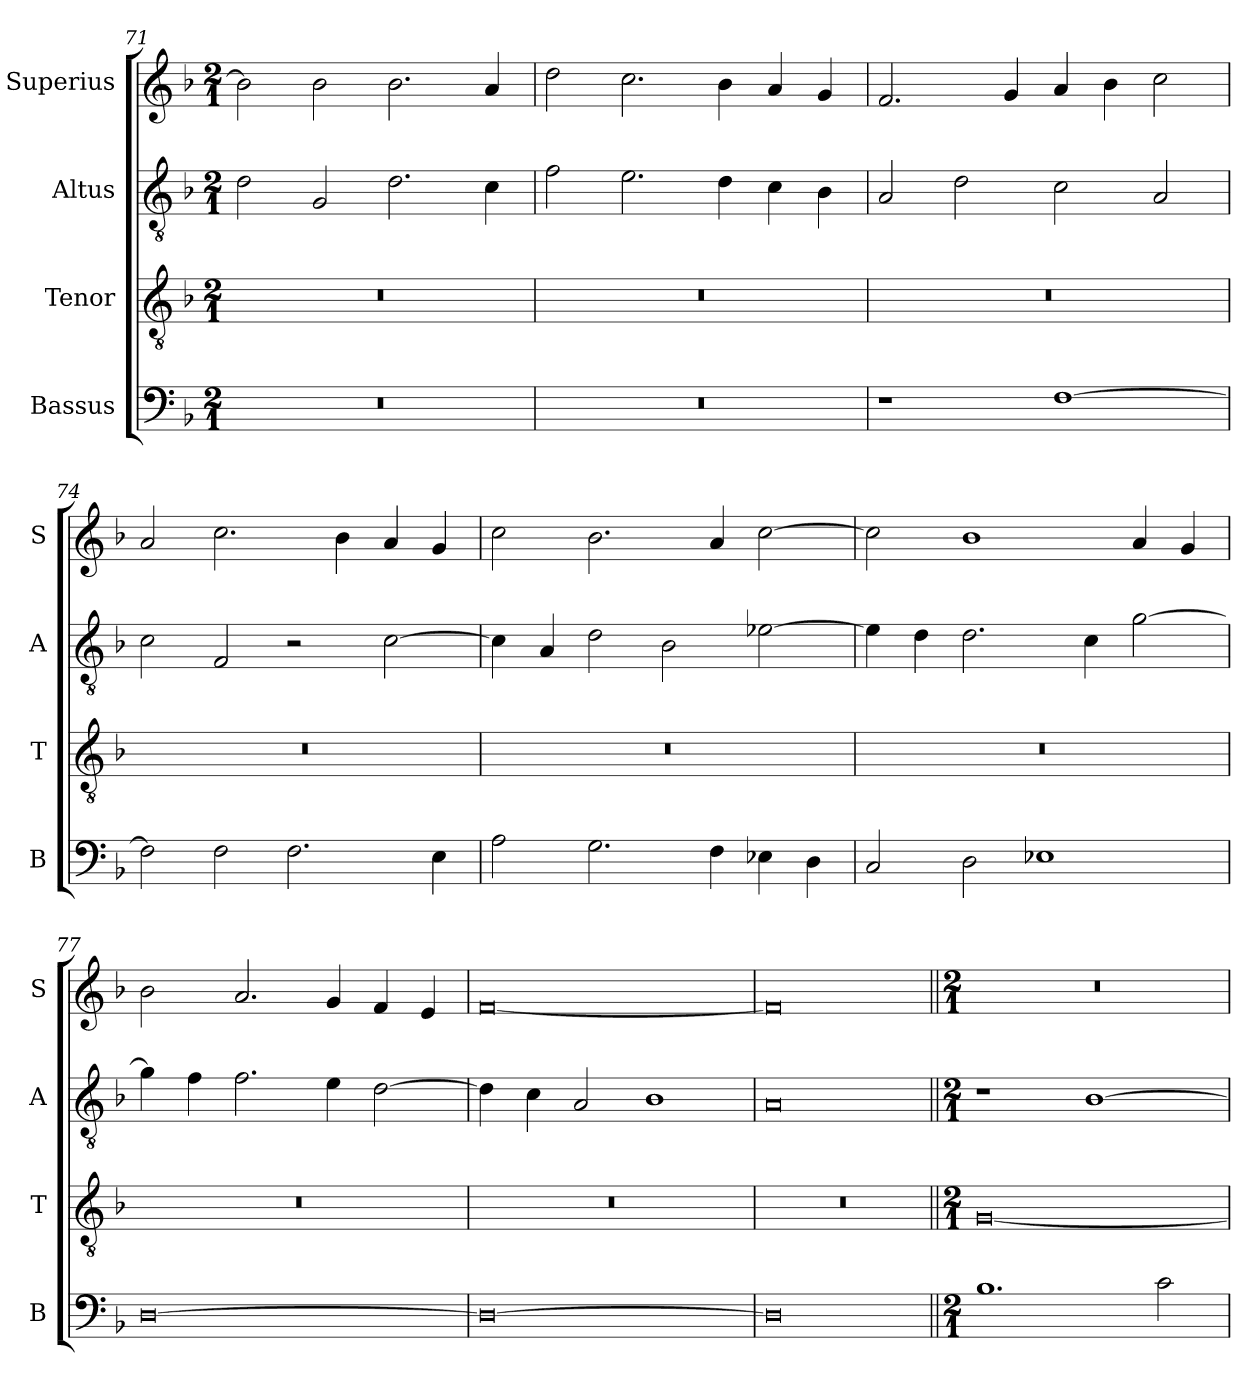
**kern	**kern	**kern	**kern
*part4	*part3	*part2	*part1
*staff4	*staff3	*staff2	*staff1
*I"Bassus	*I"Tenor	*I"Altus	*I"Superius
*I'B	*I'T	*I'A	*I'S
*clefF4	*clefGv2	*clefGv2	*clefG2
*k[b-]	*k[b-]	*k[b-]	*k[b-]
*M2/1	*M2/1	*M2/1	*M2/1
=71	=71	=71	=71
0r	0r	2d\	2b-\]
.	.	2G/	2b-\
.	.	2.d\	2.b-\
.	.	4c\	4a/
=72	=72	=72	=72
0r	0r	2f\	2dd\
.	.	2.e\	2.cc\
.	.	4d\	4b-\
.	.	4c\	4a/
.	.	4B-\	4g/
=73	=73	=73	=73
1r	0r	2A/	2.f/
.	.	2d\	.
.	.	.	4g/
[1F	.	2c\	4a/
.	.	.	4b-\
.	.	2A/	2cc\
=74	=74	=74	=74
2F\]	0r	2c\	2a/
2F\	.	2F/	2.cc\
2.F\	.	2r	.
.	.	.	4b-\
.	.	[2c\	4a/
4E\	.	.	4g/
=75	=75	=75	=75
2A\	0r	4c\]	2cc\
.	.	4A/	.
2.G\	.	2d\	2.b-\
.	.	2B-\	.
4F\	.	.	4a/
4E-X\	.	[2e-X\	[2cc\
4D\	.	.	.
=76	=76	=76	=76
2C/	0r	4e-\]	2cc\]
.	.	4d\	.
2D\	.	2.d\	1b-
1E-X	.	.	.
.	.	4c\	.
.	.	[2g\	4a/
.	.	.	4g/
=77	=77	=77	=77
[0D	0r	4g\]	2b-\
.	.	4f\	.
.	.	2.f\	2.a/
.	.	4e\	4g/
.	.	[2d\	4f/
.	.	.	4e/
=78	=78	=78	=78
0D_	0r	4d\]	[0f
.	.	4c\	.
.	.	2A/	.
.	.	1B-	.
=79	=79	=79	=79
0D]	0r	0A	0f]
!!LO:PB:g=z
=80||	=80||	=80||	=80||
*M2/1	*M2/1	*M2/1	*M2/1
1.B-	[0G	1r	0r
.	.	[1B-	.
2c\	.	.	.
=	=	=	=
*-	*-	*-	*-
